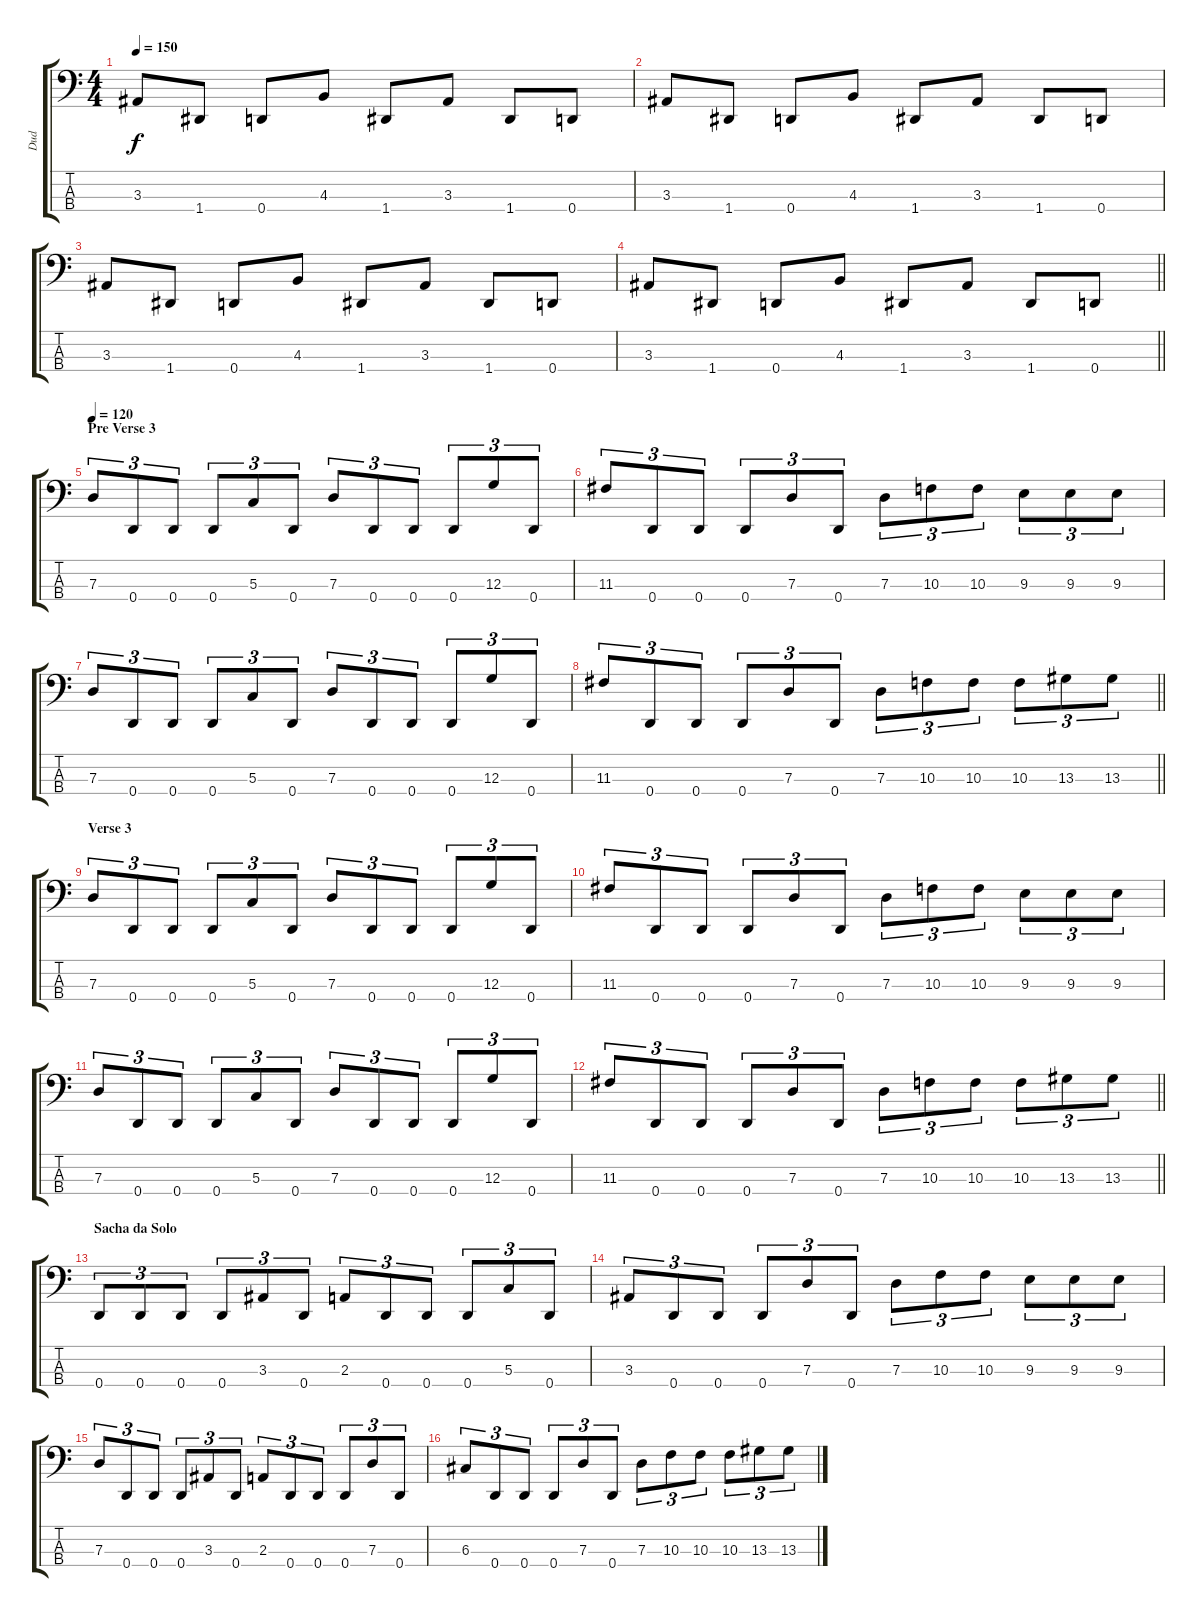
\track ("Dud" "Dud") {instrument electricbassfinger}
\staff {score tabs}
\tuning (F2 C2 G1 D1) {hide}
\ts (4 4)
\tempo 150
\clef f4
\ks c
3.3.8{dy f} 1.4.8 0.4.8 4.3.8 1.4.8 3.3.8 1.4.8 0.4.8 |
3.3.8 1.4.8 0.4.8 4.3.8 1.4.8 3.3.8 1.4.8 0.4.8 |
3.3.8 1.4.8 0.4.8 4.3.8 1.4.8 3.3.8 1.4.8 0.4.8 |
\barLineRight lightlight
3.3.8 1.4.8 0.4.8 4.3.8 1.4.8 3.3.8 1.4.8 0.4.8 |
\section ("" "Pre Verse 3")
\tempo 120
7.3.8{tu (3 2)} 0.4.8{tu (3 2)} 0.4.8{tu (3 2)} 0.4.8{tu (3 2)} 5.3.8{tu (3 2)} 0.4.8{tu (3 2)} 7.3.8{tu (3 2)} 0.4.8{tu (3 2)} 0.4.8{tu (3 2)} 0.4.8{tu (3 2)} 12.3.8{tu (3 2)} 0.4.8{tu (3 2)} |
11.3.8{tu (3 2)} 0.4.8{tu (3 2)} 0.4.8{tu (3 2)} 0.4.8{tu (3 2)} 7.3.8{tu (3 2)} 0.4.8{tu (3 2)} 7.3.8{tu (3 2)} 10.3.8{tu (3 2)} 10.3.8{tu (3 2)} 9.3.8{tu (3 2)} 9.3.8{tu (3 2)} 9.3.8{tu (3 2)} |
7.3.8{tu (3 2)} 0.4.8{tu (3 2)} 0.4.8{tu (3 2)} 0.4.8{tu (3 2)} 5.3.8{tu (3 2)} 0.4.8{tu (3 2)} 7.3.8{tu (3 2)} 0.4.8{tu (3 2)} 0.4.8{tu (3 2)} 0.4.8{tu (3 2)} 12.3.8{tu (3 2)} 0.4.8{tu (3 2)} |
\barLineRight lightlight
11.3.8{tu (3 2)} 0.4.8{tu (3 2)} 0.4.8{tu (3 2)} 0.4.8{tu (3 2)} 7.3.8{tu (3 2)} 0.4.8{tu (3 2)} 7.3.8{tu (3 2)} 10.3.8{tu (3 2)} 10.3.8{tu (3 2)} 10.3.8{tu (3 2)} 13.3.8{tu (3 2)} 13.3.8{tu (3 2)} |
\section ("" "Verse 3")
7.3.8{tu (3 2)} 0.4.8{tu (3 2)} 0.4.8{tu (3 2)} 0.4.8{tu (3 2)} 5.3.8{tu (3 2)} 0.4.8{tu (3 2)} 7.3.8{tu (3 2)} 0.4.8{tu (3 2)} 0.4.8{tu (3 2)} 0.4.8{tu (3 2)} 12.3.8{tu (3 2)} 0.4.8{tu (3 2)} |
11.3.8{tu (3 2)} 0.4.8{tu (3 2)} 0.4.8{tu (3 2)} 0.4.8{tu (3 2)} 7.3.8{tu (3 2)} 0.4.8{tu (3 2)} 7.3.8{tu (3 2)} 10.3.8{tu (3 2)} 10.3.8{tu (3 2)} 9.3.8{tu (3 2)} 9.3.8{tu (3 2)} 9.3.8{tu (3 2)} |
7.3.8{tu (3 2)} 0.4.8{tu (3 2)} 0.4.8{tu (3 2)} 0.4.8{tu (3 2)} 5.3.8{tu (3 2)} 0.4.8{tu (3 2)} 7.3.8{tu (3 2)} 0.4.8{tu (3 2)} 0.4.8{tu (3 2)} 0.4.8{tu (3 2)} 12.3.8{tu (3 2)} 0.4.8{tu (3 2)} |
\barLineRight lightlight
11.3.8{tu (3 2)} 0.4.8{tu (3 2)} 0.4.8{tu (3 2)} 0.4.8{tu (3 2)} 7.3.8{tu (3 2)} 0.4.8{tu (3 2)} 7.3.8{tu (3 2)} 10.3.8{tu (3 2)} 10.3.8{tu (3 2)} 10.3.8{tu (3 2)} 13.3.8{tu (3 2)} 13.3.8{tu (3 2)} |
\section ("" "Sacha da Solo")
0.4.8{tu (3 2)} 0.4.8{tu (3 2)} 0.4.8{tu (3 2)} 0.4.8{tu (3 2)} 3.3.8{tu (3 2)} 0.4.8{tu (3 2)} 2.3.8{tu (3 2)} 0.4.8{tu (3 2)} 0.4.8{tu (3 2)} 0.4.8{tu (3 2)} 5.3.8{tu (3 2)} 0.4.8{tu (3 2)} |
3.3.8{tu (3 2)} 0.4.8{tu (3 2)} 0.4.8{tu (3 2)} 0.4.8{tu (3 2)} 7.3.8{tu (3 2)} 0.4.8{tu (3 2)} 7.3.8{tu (3 2)} 10.3.8{tu (3 2)} 10.3.8{tu (3 2)} 9.3.8{tu (3 2)} 9.3.8{tu (3 2)} 9.3.8{tu (3 2)} |
7.3.8{tu (3 2)} 0.4.8{tu (3 2)} 0.4.8{tu (3 2)} 0.4.8{tu (3 2)} 3.3.8{tu (3 2)} 0.4.8{tu (3 2)} 2.3.8{tu (3 2)} 0.4.8{tu (3 2)} 0.4.8{tu (3 2)} 0.4.8{tu (3 2)} 7.3.8{tu (3 2)} 0.4.8{tu (3 2)} |
6.3.8{tu (3 2)} 0.4.8{tu (3 2)} 0.4.8{tu (3 2)} 0.4.8{tu (3 2)} 7.3.8{tu (3 2)} 0.4.8{tu (3 2)} 7.3.8{tu (3 2)} 10.3.8{tu (3 2)} 10.3.8{tu (3 2)} 10.3.8{tu (3 2)} 13.3.8{tu (3 2)} 13.3.8{tu (3 2)}
